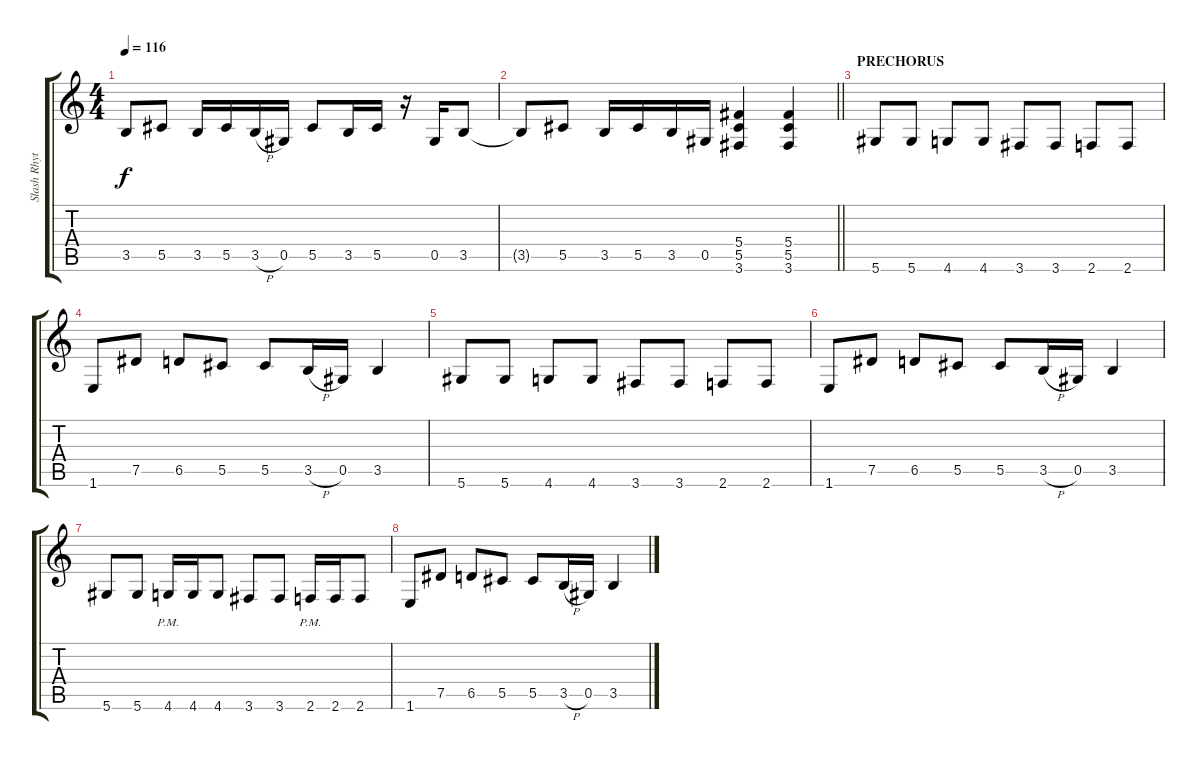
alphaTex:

\track ("Slash Rhythm" "Slash Rhyt") {instrument electricguitarclean}
\staff {score tabs}
\tuning (Eb4 Bb3 Gb3 Db3 Ab2 Eb2) {hide}
\ts (4 4)
\tempo 116
\clef g2
\ks c
3.5.8{dy f} 5.5.8 3.5.16 5.5.16 3.5{h}.16 0.5.16 5.5.8 3.5.16 5.5.16 r.16 0.5.16 3.5.8 |
\barLineRight lightlight
3.5{t}.8 5.5.8 3.5.16 5.5.16 3.5.16 0.5.16 (5.4 5.5 3.6).4 (5.4 5.5 3.6).4 |
\section ("" "PRECHORUS")
5.6.8 5.6.8 4.6.8 4.6.8 3.6.8 3.6.8 2.6.8 2.6.8 |
1.6.8 7.5.8 6.5.8 5.5.8 5.5.8 3.5{h}.16 0.5.16 3.5.4 |
5.6.8 5.6.8 4.6.8 4.6.8 3.6.8 3.6.8 2.6.8 2.6.8 |
1.6.8 7.5.8 6.5.8 5.5.8 5.5.8 3.5{h}.16 0.5.16 3.5.4 |
5.6.8 5.6.8 4.6{pm}.16 4.6.16 4.6.8 3.6.8 3.6.8 2.6{pm}.16 2.6.16 2.6.8 |
1.6.8 7.5.8 6.5.8 5.5.8 5.5.8 3.5{h}.16 0.5.16 3.5.4
